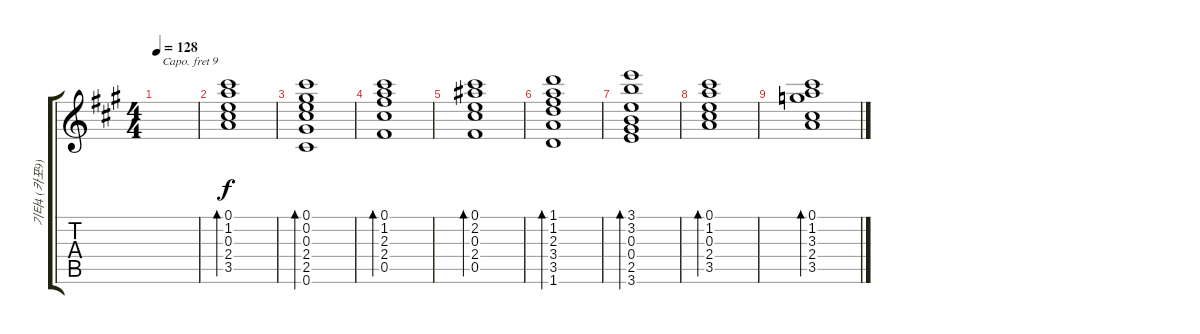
\track ("기타4 (카포9)" "기타4 (카포9)") {instrument acousticguitarsteel}
\staff {score tabs}
\capo 9
\tuning (E4 B3 G3 D3 A2 E2) {hide}
\ts (4 4)
\tempo 128
\clef g2
\ks a
|
(0.1 1.2 0.3 2.4 3.5).1{bd 240} |
(0.1 0.2 0.3 2.4 2.5 0.6).1{bd 240} |
(0.1 1.2 2.3 2.4 0.5).1{bd 240} |
(0.1 2.2 0.3 2.4 0.5).1{bd 240} |
(1.1 1.2 2.3 3.4 3.5 1.6).1{bd 240} |
(3.1 3.2 0.3 0.4 2.5 3.6).1{bd 240} |
(0.1 1.2 0.3 2.4 3.5).1{bd 240} |
(0.1 1.2 3.3 2.4 3.5).1{bd 240}
